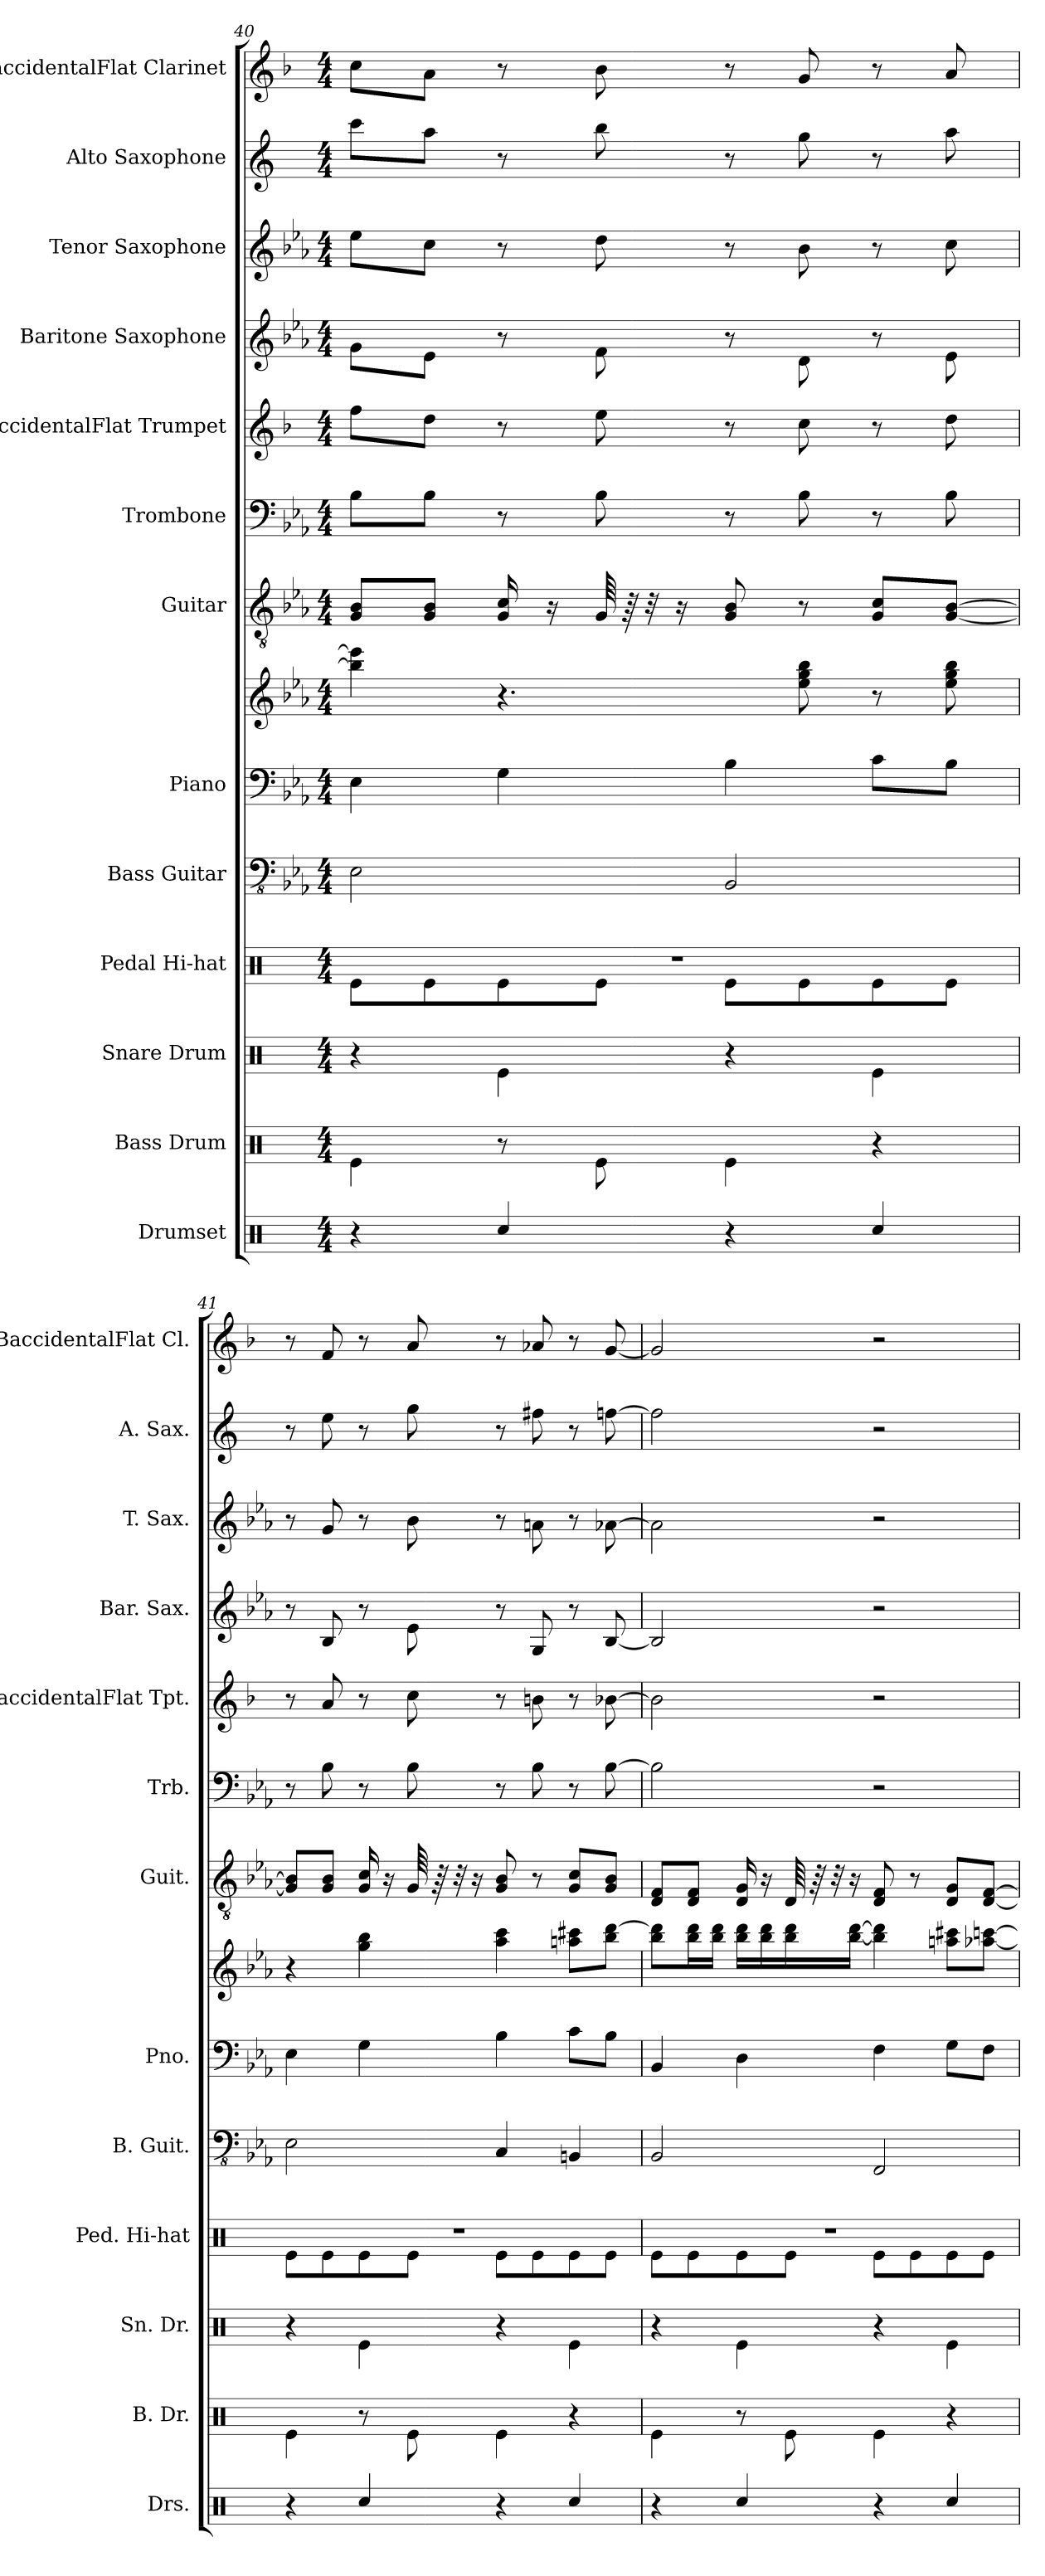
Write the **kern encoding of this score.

**kern	**kern	**kern	**kern	**kern	**kern	**kern	**kern	**kern	**kern	**kern	**kern	**kern	**kern
*part13	*part12	*part11	*part10	*part9	*part8	*part8	*part7	*part6	*part5	*part4	*part3	*part2	*part1
*staff14	*staff13	*staff12	*staff11	*staff10	*staff9	*staff8	*staff7	*staff6	*staff5	*staff4	*staff3	*staff2	*staff1
*I"Drumset	*I"Bass Drum	*I"Snare Drum	*I"Pedal Hi-hat	*I"Bass Guitar	*I"Piano	*	*I"Guitar	*I"Trombone	*I"BaccidentalFlat Trumpet	*I"Baritone Saxophone	*I"Tenor Saxophone	*I"Alto Saxophone	*I"BaccidentalFlat Clarinet
*I'Drs.	*I'B. Dr.	*I'Sn. Dr.	*I'Ped. Hi-hat	*I'B. Guit.	*I'Pno.	*	*I'Guit.	*I'Trb.	*I'BaccidentalFlat Tpt.	*I'Bar. Sax.	*I'T. Sax.	*I'A. Sax.	*I'BaccidentalFlat Cl.
*clefX	*clefX	*clefX	*clefX	*clefFv4	*clefF4	*clefG2	*clefGv2	*clefF4	*clefG2	*clefG2	*clefG2	*clefG2	*clefG2
*	*	*	*	*	*	*	*	*	*ITrd1c2	*ITrd12c21	*ITrd8c14	*ITrd5c9	*ITrd1c2
*k[]	*k[]	*k[]	*k[]	*k[b-e-a-]	*k[b-e-a-]	*k[b-e-a-]	*k[b-e-a-]	*k[b-e-a-]	*k[b-e-a-]	*k[b-e-a-]	*k[b-e-a-]	*k[b-e-a-]	*k[b-e-a-]
*M4/4	*M4/4	*M4/4	*M4/4	*M4/4	*M4/4	*M4/4	*M4/4	*M4/4	*M4/4	*M4/4	*M4/4	*M4/4	*M4/4
=40	=40	=40	=40	=40	=40	=40	=40	=40	=40	=40	=40	=40	=40
*	*	*	*^	*	*	*	*	*	*	*	*	*	*
4r	4Re\	4r	1r	8Re\L	2EE-\	4E-\	4bb-\] 4eee-\]	8G/ 8B-/L	8B-\L	8ee-\L	8G\L	8e-\L	8ee-\L	8b-\L
.	.	.	.	8Re\	.	.	.	8G/ 8B-/J	8B-\J	8cc\J	8E-\J	8c\J	8cc\J	8g\J
4Rcc/	8r	4Re\	.	8Re\	.	4G\	4.r	16G/ 16c/	8r	8r	8r	8r	8r	8r
.	.	.	.	.	.	.	.	16r	.	.	.	.	.	.
.	8Re\	.	.	8Re\J	.	.	.	64G/	8B-\	8dd\	8F\	8d\	8dd\	8a-\
.	.	.	.	.	.	.	.	64r	.	.	.	.	.	.
.	.	.	.	.	.	.	.	32r	.	.	.	.	.	.
.	.	.	.	.	.	.	.	16r	.	.	.	.	.	.
4r	4Re\	4r	.	8Re\L	2BBB-/	4B-\	.	8G/ 8B-/	8r	8r	8r	8r	8r	8r
.	.	.	.	8Re\	.	.	8ee-\ 8gg\ 8bb-\	8r	8B-\	8b-\	8D\	8B-\	8b-\	8f/
4Rcc/	4r	4Re\	.	8Re\	.	8c\L	8r	8G/ 8c/L	8r	8r	8r	8r	8r	8r
.	.	.	.	8Re\J	.	8B-\J	8ee-\ 8gg\ 8bb-\	[8G/ [8B-/J	8B-\	8cc\	8E-\	8c\	8cc\	8g/
!!LO:PB:g=z
=41	=41	=41	=41	=41	=41	=41	=41	=41	=41	=41	=41	=41	=41	=41
4r	4Re\	4r	1r	8Re\L	2EE-\	4E-\	4r	8G/] 8B-/]L	8r	8r	8r	8r	8r	8r
.	.	.	.	8Re\	.	.	.	8G/ 8B-/J	8B-\	8g/	8BB-/	8G/	8g\	8e-/
4Rcc/	8r	4Re\	.	8Re\	.	4G\	4gg\ 4bb-\	16G/ 16c/	8r	8r	8r	8r	8r	8r
.	.	.	.	.	.	.	.	16r	.	.	.	.	.	.
.	8Re\	.	.	8Re\J	.	.	.	64G/	8B-\	8b-\	8E-\	8B-\	8b-\	8g/
.	.	.	.	.	.	.	.	64r	.	.	.	.	.	.
.	.	.	.	.	.	.	.	32r	.	.	.	.	.	.
.	.	.	.	.	.	.	.	16r	.	.	.	.	.	.
4r	4Re\	4r	.	8Re\L	4CC/	4B-\	4aa-\ 4ccc\	8G/ 8B-/	8r	8r	8r	8r	8r	8r
.	.	.	.	8Re\	.	.	.	8r	8B-\	8an\	8GG/	8An\	8an\	8g-X/
4Rcc/	4r	4Re\	.	8Re\	4BBBn/	8c\L	8aan\ 8ccc#X\L	8G/ 8c/L	8r	8r	8r	8r	8r	8r
.	.	.	.	8Re\J	.	8B-\J	8bb-\ [8ddd\J	8G/ 8B-/J	[8B-\	[8a-X\	[8BB-/	[8A-X\	[8a-X\	[8f/
=42	=42	=42	=42	=42	=42	=42	=42	=42	=42	=42	=42	=42	=42	=42
4r	4Re\	4r	1r	8Re\L	2BBB-/	4BB-/	8bb-\ 8ddd\]L	8D/ 8F/L	2B-\]	2a-\]	2BB-/]	2A-\]	2a-\]	2f/]
.	.	.	.	8Re\	.	.	16bb-\ 16ddd\L	8D/ 8F/J	.	.	.	.	.	.
.	.	.	.	.	.	.	16bb-\ 16ddd\JJ	.	.	.	.	.	.	.
4Rcc/	8r	4Re\	.	8Re\	.	4D\	16bb-\ 16ddd\LL	16D/ 16G/	.	.	.	.	.	.
.	.	.	.	.	.	.	16bb-\ 16ddd\	16r	.	.	.	.	.	.
.	8Re\	.	.	8Re\J	.	.	16bb-\ 16ddd\	64D/	.	.	.	.	.	.
.	.	.	.	.	.	.	.	64r	.	.	.	.	.	.
.	.	.	.	.	.	.	.	32r	.	.	.	.	.	.
.	.	.	.	.	.	.	[16bb-\ [16ddd\JJ	16r	.	.	.	.	.	.
4r	4Re\	4r	.	8Re\L	2FFF/	4F\	4bb-\] 4ddd\]	8D/ 8F/	2r	2r	2r	2r	2r	2r
.	.	.	.	8Re\	.	.	.	8r	.	.	.	.	.	.
4Rcc/	4r	4Re\	.	8Re\	.	8G\L	8aan\ 8ccc#X\L	8D/ 8G/L	.	.	.	.	.	.
.	.	.	.	8Re\J	.	8F\J	[8aa-X\ [8cccn\J	[8D/ [8F/J	.	.	.	.	.	.
*	*	*	*v	*v	*	*	*	*	*	*	*	*	*	*
=	=	=	=	=	=	=	=	=	=	=	=	=	=
*-	*-	*-	*-	*-	*-	*-	*-	*-	*-	*-	*-	*-	*-
